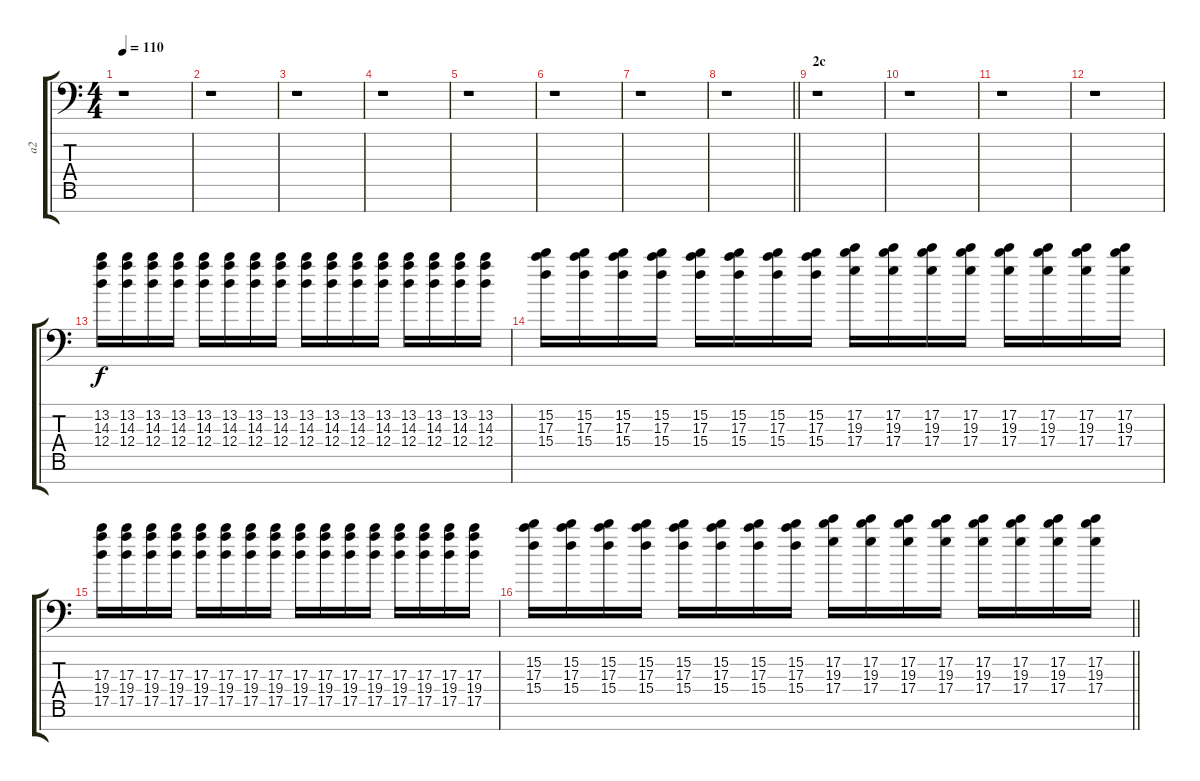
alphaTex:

\track ("a2" "a2") {instrument electricguitarmuted}
\staff {score tabs}
\tuning (E4 B3 G3 D3 A2 E2 A1) {hide}
\ts (4 4)
\tempo 110
\clef f4
\ks c
r.1{dy f} |
r.1 |
r.1 |
r.1 |
r.1 |
r.1 |
r.1 |
\barLineRight lightlight
r.1 |
\section ("" "2c")
r.1 |
r.1 |
r.1 |
r.1 |
(13.2 14.3 12.4).16 (13.2 14.3 12.4).16 (13.2 14.3 12.4).16 (13.2 14.3 12.4).16 (13.2 14.3 12.4).16 (13.2 14.3 12.4).16 (13.2 14.3 12.4).16 (13.2 14.3 12.4).16 (13.2 14.3 12.4).16 (13.2 14.3 12.4).16 (13.2 14.3 12.4).16 (13.2 14.3 12.4).16 (13.2 14.3 12.4).16 (13.2 14.3 12.4).16 (13.2 14.3 12.4).16 (13.2 14.3 12.4).16 |
(15.2 17.3 15.4).16 (15.2 17.3 15.4).16 (15.2 17.3 15.4).16 (15.2 17.3 15.4).16 (15.2 17.3 15.4).16 (15.2 17.3 15.4).16 (15.2 17.3 15.4).16 (15.2 17.3 15.4).16 (17.2 19.3 17.4).16 (17.2 19.3 17.4).16 (17.2 19.3 17.4).16 (17.2 19.3 17.4).16 (17.2 19.3 17.4).16 (17.2 19.3 17.4).16 (17.2 19.3 17.4).16 (17.2 19.3 17.4).16 |
(17.3 19.4 17.5).16 (17.3 19.4 17.5).16 (17.3 19.4 17.5).16 (17.3 19.4 17.5).16 (17.3 19.4 17.5).16 (17.3 19.4 17.5).16 (17.3 19.4 17.5).16 (17.3 19.4 17.5).16 (17.3 19.4 17.5).16 (17.3 19.4 17.5).16 (17.3 19.4 17.5).16 (17.3 19.4 17.5).16 (17.3 19.4 17.5).16 (17.3 19.4 17.5).16 (17.3 19.4 17.5).16 (17.3 19.4 17.5).16 |
\barLineRight lightlight
(15.2 17.3 15.4).16 (15.2 17.3 15.4).16 (15.2 17.3 15.4).16 (15.2 17.3 15.4).16 (15.2 17.3 15.4).16 (15.2 17.3 15.4).16 (15.2 17.3 15.4).16 (15.2 17.3 15.4).16 (17.2 19.3 17.4).16 (17.2 19.3 17.4).16 (17.2 19.3 17.4).16 (17.2 19.3 17.4).16 (17.2 19.3 17.4).16 (17.2 19.3 17.4).16 (17.2 19.3 17.4).16 (17.2 19.3 17.4).16
